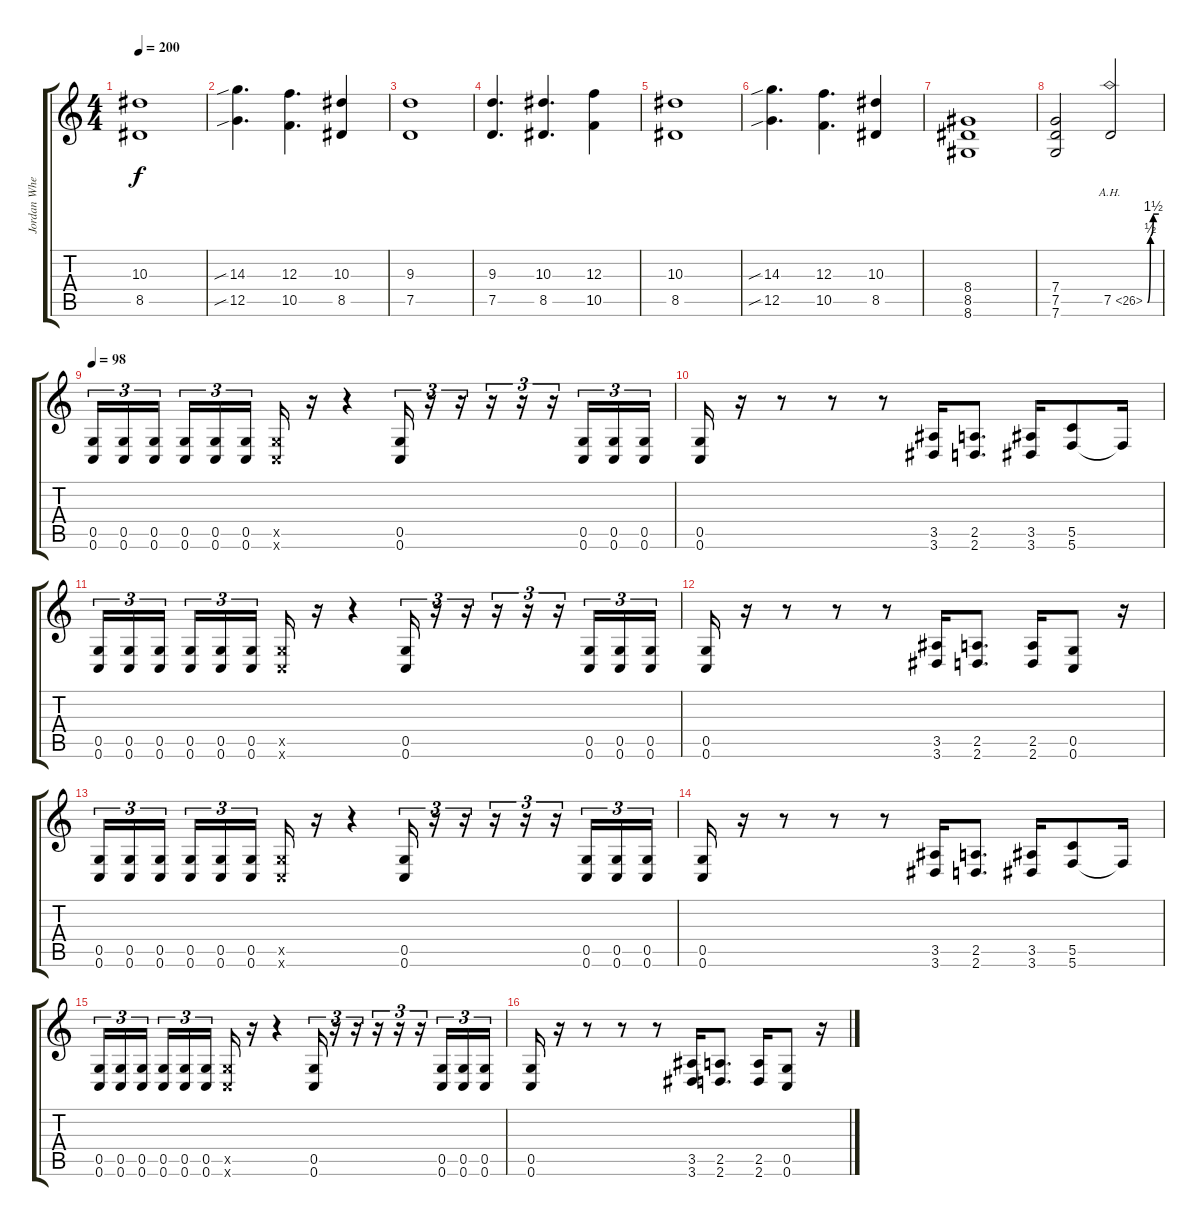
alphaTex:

\track ("Jordan Whelan" "Jordan Whe") {instrument distortionguitar}
\staff {score tabs}
\tuning (D4 A4 F3 C3 G2 C2) {hide}
\ts (4 4)
\tempo 200
\clef g2
\ks c
(10.3 8.5).1{dy f} |
(14.3{sib} 12.5{sib}).4{d} (12.3 10.5).4{d} (10.3 8.5).4 |
(9.3 7.5).1 |
(9.3 7.5).4{d} (10.3 8.5).4{d} (12.3 10.5).4 |
(10.3 8.5).1 |
(14.3{sib} 12.5{sib}).4{d} (12.3 10.5).4{d} (10.3 8.5).4 |
(8.4 8.5 8.6).1 |
(7.4 7.5 7.6).2 7.5{be (custom 0 0 15 2 30 6 60 6) ah 19}.2 |
\tempo 98
(0.5 0.6).16{tu (3 2)} (0.5 0.6).16{tu (3 2)} (0.5 0.6).16{tu (3 2) beam splitsecondary} (0.5 0.6).16{tu (3 2)} (0.5 0.6).16{tu (3 2)} (0.5 0.6).16{tu (3 2)} (0.5{x} 0.6{x}).16 r.16 r.4 (0.5 0.6).16{tu (3 2)} r.16{tu (3 2)} r.16{tu (3 2)} r.16{tu (3 2)} r.16{tu (3 2)} r.16{tu (3 2)} (0.5 0.6).16{tu (3 2)} (0.5 0.6).16{tu (3 2)} (0.5 0.6).16{tu (3 2)} |
(0.5 0.6).16 r.16 r.8 r.8 r.8 (3.5 3.6).16 (2.5 2.6).8{d} (3.5 3.6).16 (5.5 5.6).8 5.6{t}.16 |
(0.5 0.6).16{tu (3 2)} (0.5 0.6).16{tu (3 2)} (0.5 0.6).16{tu (3 2) beam splitsecondary} (0.5 0.6).16{tu (3 2)} (0.5 0.6).16{tu (3 2)} (0.5 0.6).16{tu (3 2)} (0.5{x} 0.6{x}).16 r.16 r.4 (0.5 0.6).16{tu (3 2)} r.16{tu (3 2)} r.16{tu (3 2)} r.16{tu (3 2)} r.16{tu (3 2)} r.16{tu (3 2)} (0.5 0.6).16{tu (3 2)} (0.5 0.6).16{tu (3 2)} (0.5 0.6).16{tu (3 2)} |
(0.5 0.6).16 r.16 r.8 r.8 r.8 (3.5 3.6).16 (2.5 2.6).8{d} (2.5 2.6).16 (0.5 0.6).8 r.16 |
(0.5 0.6).16{tu (3 2)} (0.5 0.6).16{tu (3 2)} (0.5 0.6).16{tu (3 2) beam splitsecondary} (0.5 0.6).16{tu (3 2)} (0.5 0.6).16{tu (3 2)} (0.5 0.6).16{tu (3 2)} (0.5{x} 0.6{x}).16 r.16 r.4 (0.5 0.6).16{tu (3 2)} r.16{tu (3 2)} r.16{tu (3 2)} r.16{tu (3 2)} r.16{tu (3 2)} r.16{tu (3 2)} (0.5 0.6).16{tu (3 2)} (0.5 0.6).16{tu (3 2)} (0.5 0.6).16{tu (3 2)} |
(0.5 0.6).16 r.16 r.8 r.8 r.8 (3.5 3.6).16 (2.5 2.6).8{d} (3.5 3.6).16 (5.5 5.6).8 5.6{t}.16 |
(0.5 0.6).16{tu (3 2)} (0.5 0.6).16{tu (3 2)} (0.5 0.6).16{tu (3 2) beam splitsecondary} (0.5 0.6).16{tu (3 2)} (0.5 0.6).16{tu (3 2)} (0.5 0.6).16{tu (3 2)} (0.5{x} 0.6{x}).16 r.16 r.4 (0.5 0.6).16{tu (3 2)} r.16{tu (3 2)} r.16{tu (3 2)} r.16{tu (3 2)} r.16{tu (3 2)} r.16{tu (3 2)} (0.5 0.6).16{tu (3 2)} (0.5 0.6).16{tu (3 2)} (0.5 0.6).16{tu (3 2)} |
(0.5 0.6).16 r.16 r.8 r.8 r.8 (3.5 3.6).16 (2.5 2.6).8{d} (2.5 2.6).16 (0.5 0.6).8 r.16
